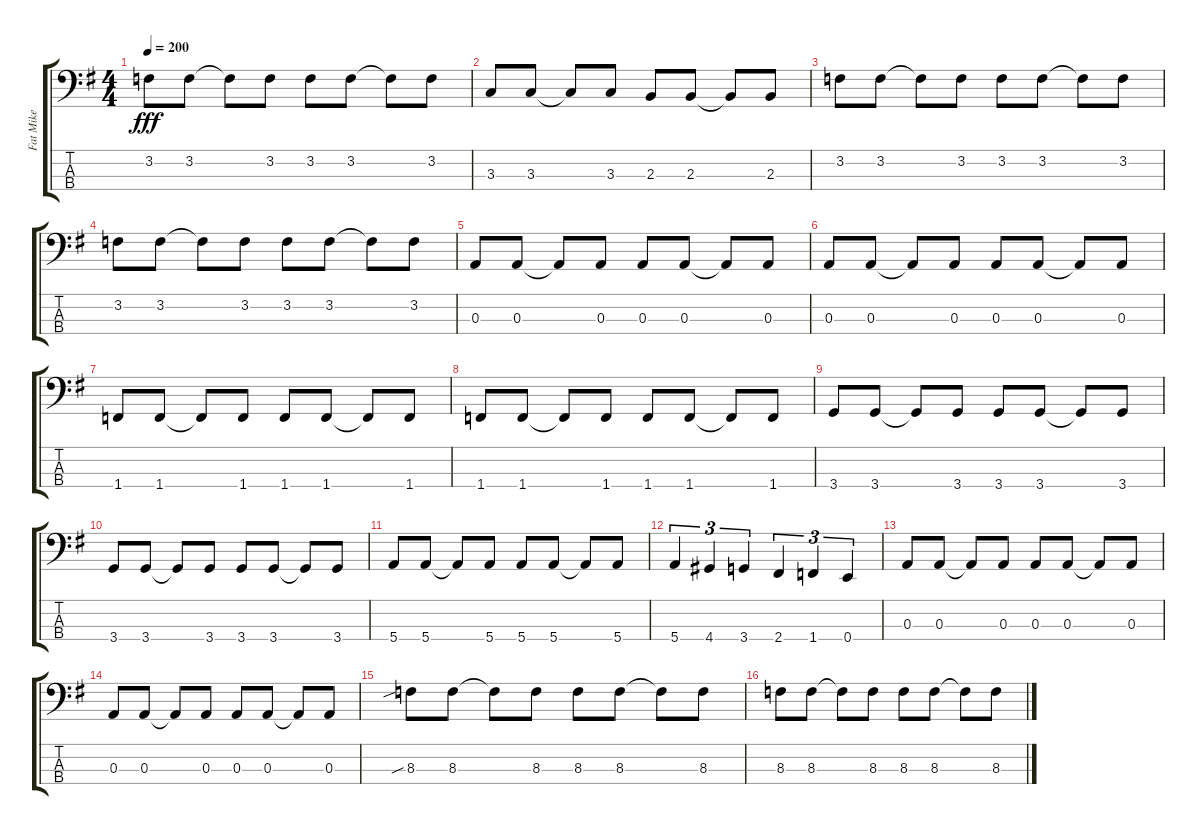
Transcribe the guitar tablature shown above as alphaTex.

\track ("Fat Mike" "Fat Mike") {instrument electricbasspick}
\staff {score tabs}
\tuning (G2 D2 A1 E1) {hide}
\ts (4 4)
\tempo 200
\clef f4
\ks eminor
3.2.8{dy fff} 3.2.8 3.2{t}.8 3.2.8 3.2.8 3.2.8 3.2{t}.8 3.2.8 |
3.3.8 3.3.8 3.3{t}.8 3.3.8 2.3.8 2.3.8 2.3{t}.8 2.3.8 |
3.2.8 3.2.8 3.2{t}.8 3.2.8 3.2.8 3.2.8 3.2{t}.8 3.2.8 |
3.2.8 3.2.8 3.2{t}.8 3.2.8 3.2.8 3.2.8 3.2{t}.8 3.2.8 |
0.3.8 0.3.8 0.3{t}.8 0.3.8 0.3.8 0.3.8 0.3{t}.8 0.3.8 |
0.3.8 0.3.8 0.3{t}.8 0.3.8 0.3.8 0.3.8 0.3{t}.8 0.3.8 |
1.4.8 1.4.8 1.4{t}.8 1.4.8 1.4.8 1.4.8 1.4{t}.8 1.4.8 |
1.4.8 1.4.8 1.4{t}.8 1.4.8 1.4.8 1.4.8 1.4{t}.8 1.4.8 |
3.4.8 3.4.8 3.4{t}.8 3.4.8 3.4.8 3.4.8 3.4{t}.8 3.4.8 |
3.4.8 3.4.8 3.4{t}.8 3.4.8 3.4.8 3.4.8 3.4{t}.8 3.4.8 |
5.4.8 5.4.8 5.4{t}.8 5.4.8 5.4.8 5.4.8 5.4{t}.8 5.4.8 |
5.4.4{tu (3 2)} 4.4.4{tu (3 2)} 3.4.4{tu (3 2)} 2.4.4{tu (3 2)} 1.4.4{tu (3 2)} 0.4.4{tu (3 2)} |
0.3.8 0.3.8 0.3{t}.8 0.3.8 0.3.8 0.3.8 0.3{t}.8 0.3.8 |
0.3.8 0.3.8 0.3{t}.8 0.3.8 0.3.8 0.3.8 0.3{t}.8 0.3.8 |
8.3{sib}.8 8.3.8 8.3{t}.8 8.3.8 8.3.8 8.3.8 8.3{t}.8 8.3.8 |
8.3.8 8.3.8 8.3{t}.8 8.3.8 8.3.8 8.3.8 8.3{t}.8 8.3.8
